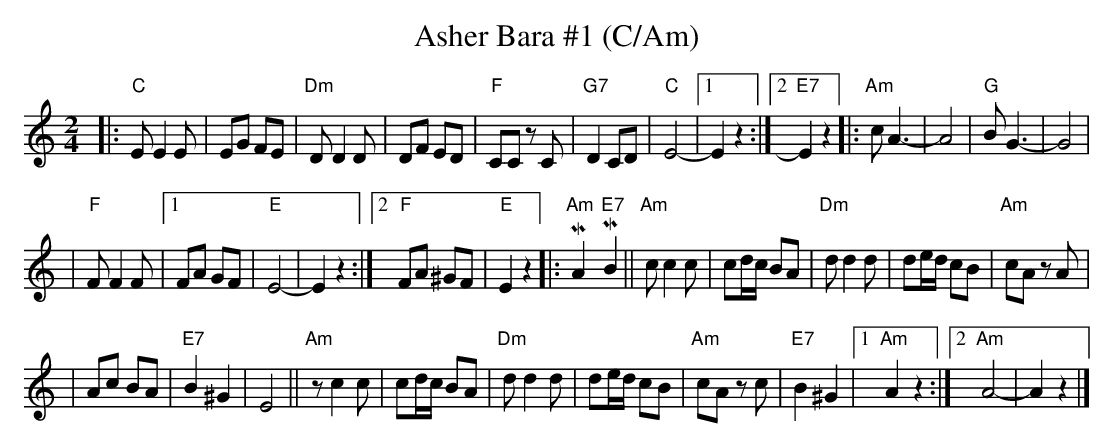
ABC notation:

X:1
T: Asher Bara #1 (C/Am)
M: 2/4
L: 1/8
K: C
|: "C"E E2 E | EG FE \
| "Dm"D D2 D | DF ED \
| "F"CC zC | "G7"D2 CD \
| "C"E4- |1 E2 z2 :|2 "E7"E2 z2 \
|:"Am"cA3- | A4 \
| "G"BG3- | G4 |
| "F"F F2 F |1 FA GF | "E"E4- | E2 z2 :|2 "F"FA ^GF | "E"E2 z2 \
|: "Am"MA2 "E7"MB2 \
||"Am"c c2 c | cd/c/ BA \
| "Dm"d d2 d | de/d/ cB \
| "Am"cA zA |
| Ac BA \
| "E7"B2 ^G2 | E4 \
||"Am"zc2 c | cd/c/ BA \
| "Dm"d d2 d | de/d/ cB \
| "Am"cA zc | "E7"B2 ^G2 \
|1 "Am"A2 z2 :|2 "Am"A4- | A2 z2 |]
